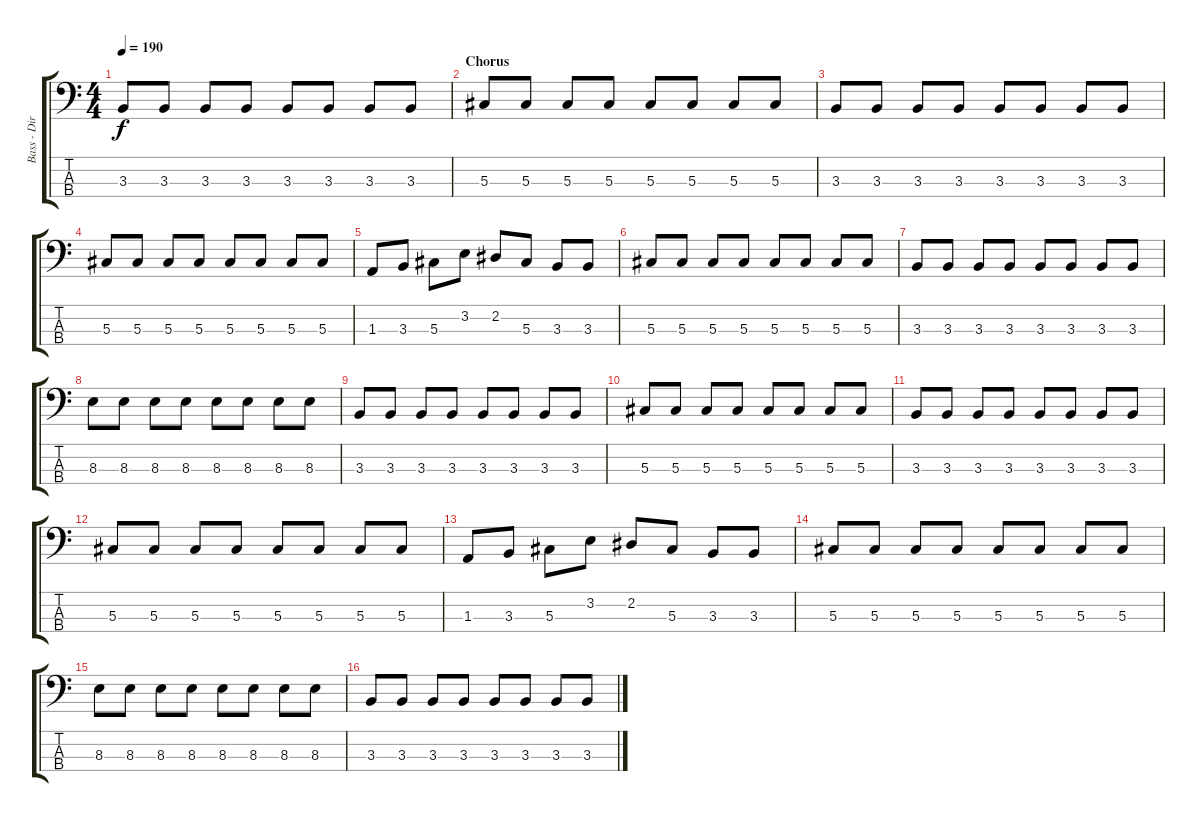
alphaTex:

\track ("Bass - Dirk Schlächter" "Bass - Dir") {instrument electricbassfinger}
\staff {score tabs}
\tuning (Gb2 Db2 Ab1 Eb1) {hide}
\ts (4 4)
\tempo 190
\clef f4
\ks c
3.3.8{dy f} 3.3.8 3.3.8 3.3.8 3.3.8 3.3.8 3.3.8 3.3.8 |
\section ("" "Chorus")
5.3.8 5.3.8 5.3.8 5.3.8 5.3.8 5.3.8 5.3.8 5.3.8 |
3.3.8 3.3.8 3.3.8 3.3.8 3.3.8 3.3.8 3.3.8 3.3.8 |
5.3.8 5.3.8 5.3.8 5.3.8 5.3.8 5.3.8 5.3.8 5.3.8 |
1.3.8 3.3.8 5.3.8 3.2.8 2.2.8 5.3.8 3.3.8 3.3.8 |
5.3.8 5.3.8 5.3.8 5.3.8 5.3.8 5.3.8 5.3.8 5.3.8 |
3.3.8 3.3.8 3.3.8 3.3.8 3.3.8 3.3.8 3.3.8 3.3.8 |
8.3.8 8.3.8 8.3.8 8.3.8 8.3.8 8.3.8 8.3.8 8.3.8 |
3.3.8 3.3.8 3.3.8 3.3.8 3.3.8 3.3.8 3.3.8 3.3.8 |
5.3.8 5.3.8 5.3.8 5.3.8 5.3.8 5.3.8 5.3.8 5.3.8 |
3.3.8 3.3.8 3.3.8 3.3.8 3.3.8 3.3.8 3.3.8 3.3.8 |
5.3.8 5.3.8 5.3.8 5.3.8 5.3.8 5.3.8 5.3.8 5.3.8 |
1.3.8 3.3.8 5.3.8 3.2.8 2.2.8 5.3.8 3.3.8 3.3.8 |
5.3.8 5.3.8 5.3.8 5.3.8 5.3.8 5.3.8 5.3.8 5.3.8 |
8.3.8 8.3.8 8.3.8 8.3.8 8.3.8 8.3.8 8.3.8 8.3.8 |
3.3.8 3.3.8 3.3.8 3.3.8 3.3.8 3.3.8 3.3.8 3.3.8
